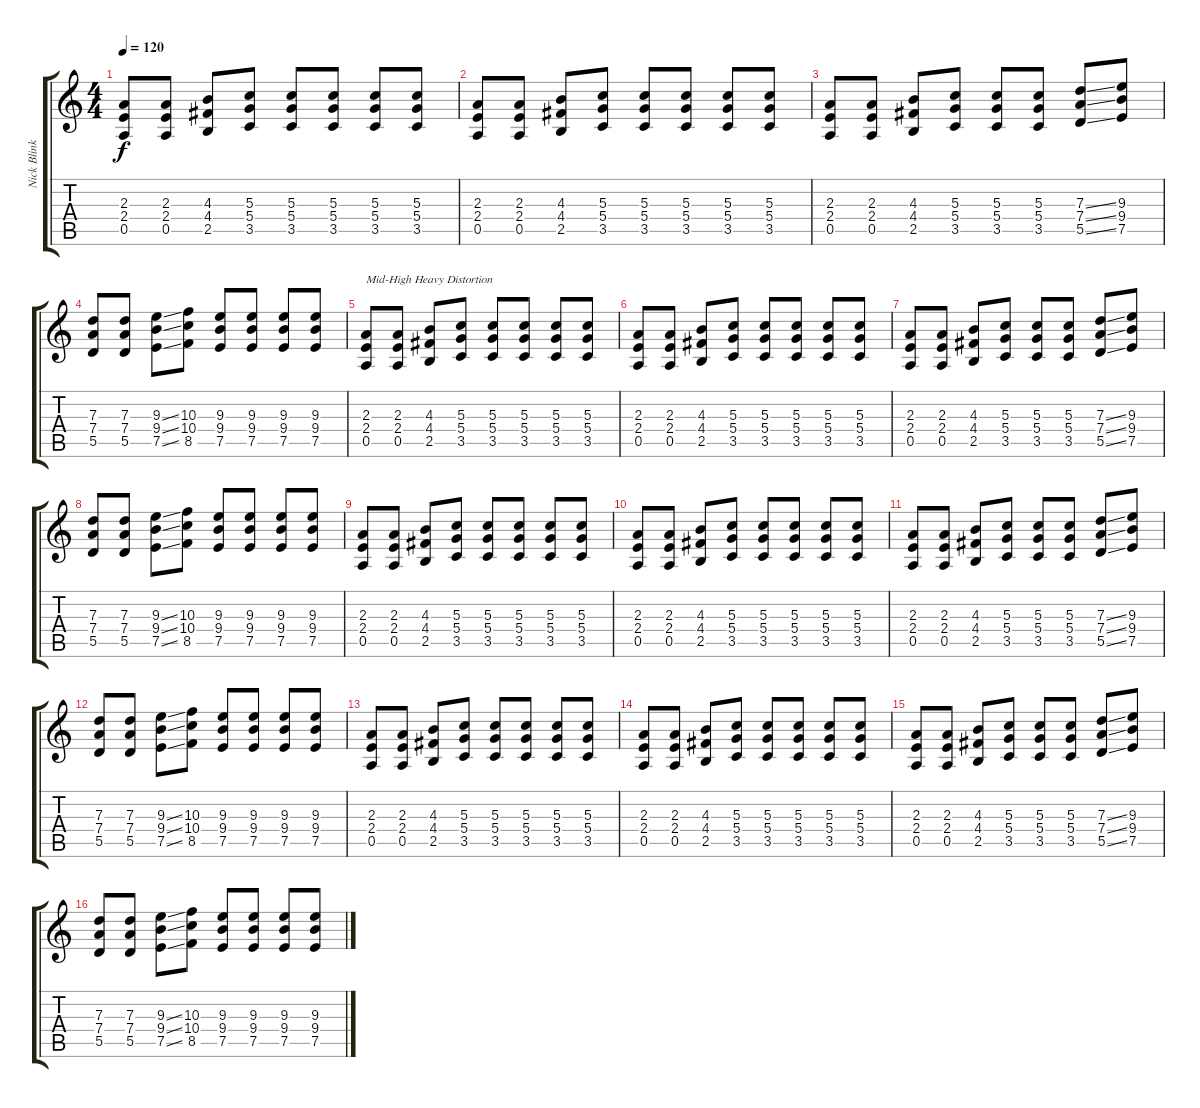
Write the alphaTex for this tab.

\track ("Nick Blinko (Guitar)" "Nick Blink") {instrument overdrivenguitar}
\staff {score tabs}
\tuning (E4 B3 G3 D3 A2 E2) {hide}
\ts (4 4)
\tempo 120
\clef g2
\ks c
(2.3 2.4 0.5).8{dy f} (2.3 2.4 0.5).8 (4.3 4.4 2.5).8 (5.3 5.4 3.5).8 (5.3 5.4 3.5).8 (5.3 5.4 3.5).8 (5.3 5.4 3.5).8 (5.3 5.4 3.5).8 |
(2.3 2.4 0.5).8 (2.3 2.4 0.5).8 (4.3 4.4 2.5).8 (5.3 5.4 3.5).8 (5.3 5.4 3.5).8 (5.3 5.4 3.5).8 (5.3 5.4 3.5).8 (5.3 5.4 3.5).8 |
(2.3 2.4 0.5).8 (2.3 2.4 0.5).8 (4.3 4.4 2.5).8 (5.3 5.4 3.5).8 (5.3 5.4 3.5).8 (5.3 5.4 3.5).8 (7.3{ss} 7.4{ss} 5.5{ss}).8 (9.3 9.4 7.5).8 |
(7.3 7.4 5.5).8 (7.3 7.4 5.5).8 (9.3{ss} 9.4{ss} 7.5{ss}).8 (10.3 10.4 8.5).8 (9.3 9.4 7.5).8 (9.3 9.4 7.5).8 (9.3 9.4 7.5).8 (9.3 9.4 7.5).8 |
(2.3 2.4 0.5).8{txt "Mid-High Heavy Distortion" instrument distortionguitar} (2.3 2.4 0.5).8 (4.3 4.4 2.5).8 (5.3 5.4 3.5).8 (5.3 5.4 3.5).8 (5.3 5.4 3.5).8 (5.3 5.4 3.5).8 (5.3 5.4 3.5).8 |
(2.3 2.4 0.5).8 (2.3 2.4 0.5).8 (4.3 4.4 2.5).8 (5.3 5.4 3.5).8 (5.3 5.4 3.5).8 (5.3 5.4 3.5).8 (5.3 5.4 3.5).8 (5.3 5.4 3.5).8 |
(2.3 2.4 0.5).8 (2.3 2.4 0.5).8 (4.3 4.4 2.5).8 (5.3 5.4 3.5).8 (5.3 5.4 3.5).8 (5.3 5.4 3.5).8 (7.3{ss} 7.4{ss} 5.5{ss}).8 (9.3 9.4 7.5).8 |
(7.3 7.4 5.5).8 (7.3 7.4 5.5).8 (9.3{ss} 9.4{ss} 7.5{ss}).8 (10.3 10.4 8.5).8 (9.3 9.4 7.5).8 (9.3 9.4 7.5).8 (9.3 9.4 7.5).8 (9.3 9.4 7.5).8 |
(2.3 2.4 0.5).8 (2.3 2.4 0.5).8 (4.3 4.4 2.5).8 (5.3 5.4 3.5).8 (5.3 5.4 3.5).8 (5.3 5.4 3.5).8 (5.3 5.4 3.5).8 (5.3 5.4 3.5).8 |
(2.3 2.4 0.5).8 (2.3 2.4 0.5).8 (4.3 4.4 2.5).8 (5.3 5.4 3.5).8 (5.3 5.4 3.5).8 (5.3 5.4 3.5).8 (5.3 5.4 3.5).8 (5.3 5.4 3.5).8 |
(2.3 2.4 0.5).8 (2.3 2.4 0.5).8 (4.3 4.4 2.5).8 (5.3 5.4 3.5).8 (5.3 5.4 3.5).8 (5.3 5.4 3.5).8 (7.3{ss} 7.4{ss} 5.5{ss}).8 (9.3 9.4 7.5).8 |
(7.3 7.4 5.5).8 (7.3 7.4 5.5).8 (9.3{ss} 9.4{ss} 7.5{ss}).8 (10.3 10.4 8.5).8 (9.3 9.4 7.5).8 (9.3 9.4 7.5).8 (9.3 9.4 7.5).8 (9.3 9.4 7.5).8 |
(2.3 2.4 0.5).8 (2.3 2.4 0.5).8 (4.3 4.4 2.5).8 (5.3 5.4 3.5).8 (5.3 5.4 3.5).8 (5.3 5.4 3.5).8 (5.3 5.4 3.5).8 (5.3 5.4 3.5).8 |
(2.3 2.4 0.5).8 (2.3 2.4 0.5).8 (4.3 4.4 2.5).8 (5.3 5.4 3.5).8 (5.3 5.4 3.5).8 (5.3 5.4 3.5).8 (5.3 5.4 3.5).8 (5.3 5.4 3.5).8 |
(2.3 2.4 0.5).8 (2.3 2.4 0.5).8 (4.3 4.4 2.5).8 (5.3 5.4 3.5).8 (5.3 5.4 3.5).8 (5.3 5.4 3.5).8 (7.3{ss} 7.4{ss} 5.5{ss}).8 (9.3 9.4 7.5).8 |
(7.3 7.4 5.5).8 (7.3 7.4 5.5).8 (9.3{ss} 9.4{ss} 7.5{ss}).8 (10.3 10.4 8.5).8 (9.3 9.4 7.5).8 (9.3 9.4 7.5).8 (9.3 9.4 7.5).8 (9.3 9.4 7.5).8
